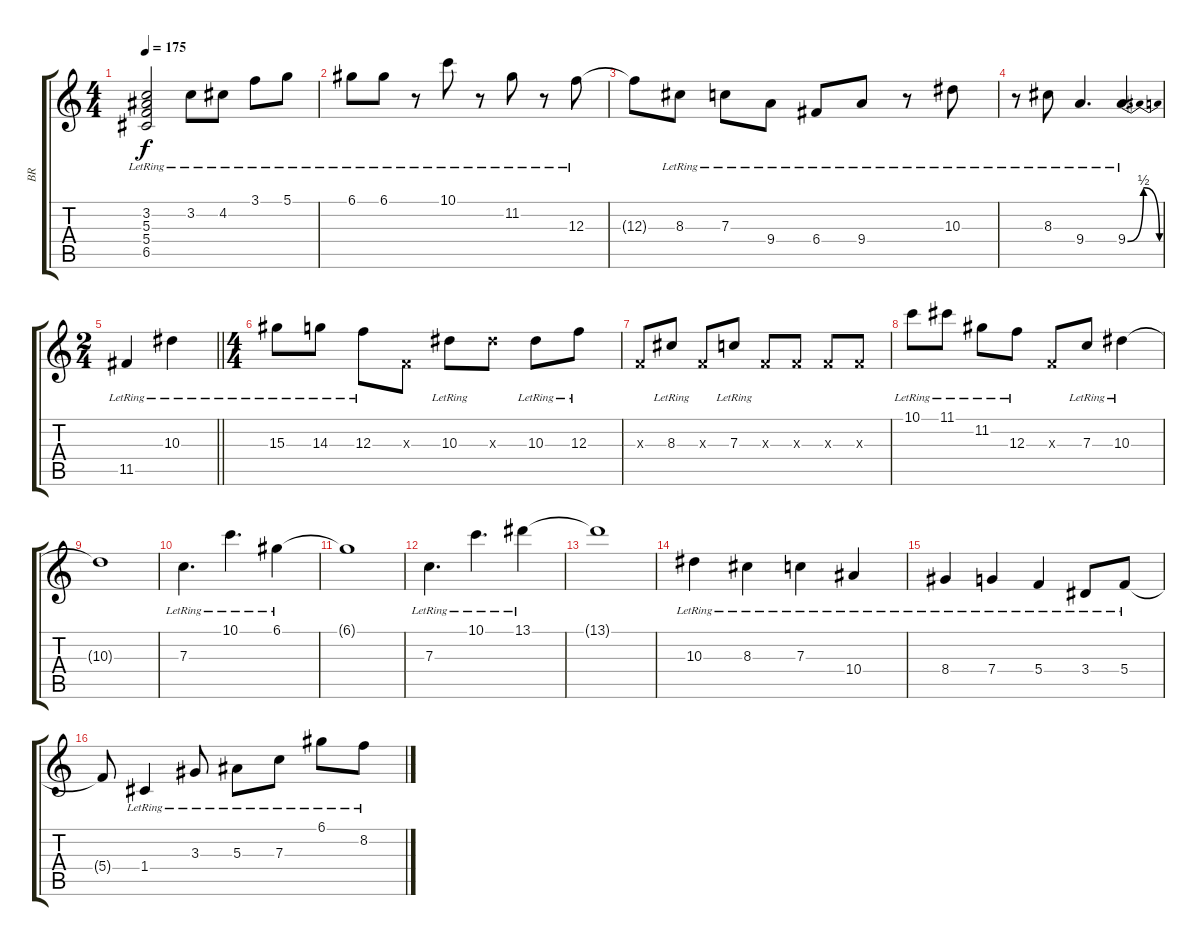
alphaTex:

\track ("BR" "BR") {instrument acousticguitarsteel}
\staff {score tabs}
\tuning (D4 A3 F3 C3 G2 C2) {hide}
\ts (4 4)
\tempo 175
\clef g2
\ks c
(3.2{lr} 5.3{lr} 5.4{lr} 6.5{lr}).2{dy f} 3.2{lr}.8 4.2{lr}.8 3.1{lr}.8 5.1{lr}.8 |
6.1{lr}.8 6.1{lr}.8 r.8 10.1{lr}.8 r.8 11.2{lr}.8 r.8 12.3{lr}.8 |
12.3{t}.8 8.3{lr}.8 7.3{lr}.8 9.4{lr}.8 6.4{lr}.8 9.4{lr}.8 r.8 10.3{lr}.8 |
r.8 8.3{lr}.8 9.4{lr}.4{d} 9.4{be (bendrelease 0 0 30 2 30 2 60 0) lr}.4{d} |
\ts (2 4)
\barLineRight lightlight
11.5{lr}.4 10.3{lr}.4 |
\ts (4 4)
\section ("" "")
15.3{lr}.8 14.3{lr}.8 12.3{lr}.8 0.3{x}.8 10.3{lr}.8 10.3{x}.8 10.3{lr}.8 12.3{lr}.8 |
0.3{x}.8 8.3{lr}.8 0.3{x}.8 7.3{lr}.8 0.3{x}.8 0.3{x}.8 0.3{x}.8 0.3{x}.8 |
10.1{lr}.8 11.1{lr}.8 11.2{lr}.8 12.3{lr}.8 0.3{x}.8 7.3{lr}.8 10.3{lr}.4 |
10.3{t}.1 |
7.3{lr}.4{d} 10.1{lr}.4{d} 6.1{lr}.4 |
6.1{t}.1 |
7.3{lr}.4{d} 10.1{lr}.4{d} 13.1{lr}.4 |
13.1{t}.1 |
10.3{lr}.4 8.3{lr}.4 7.3{lr}.4 10.4{lr}.4 |
8.4{lr}.4 7.4{lr}.4 5.4{lr}.4 3.4{lr}.8 5.4{lr}.8 |
5.4{t}.8 1.4{lr}.4 3.3{lr}.8 5.3{lr}.8 7.3{lr}.8 6.1{lr}.8 8.2{lr}.8
